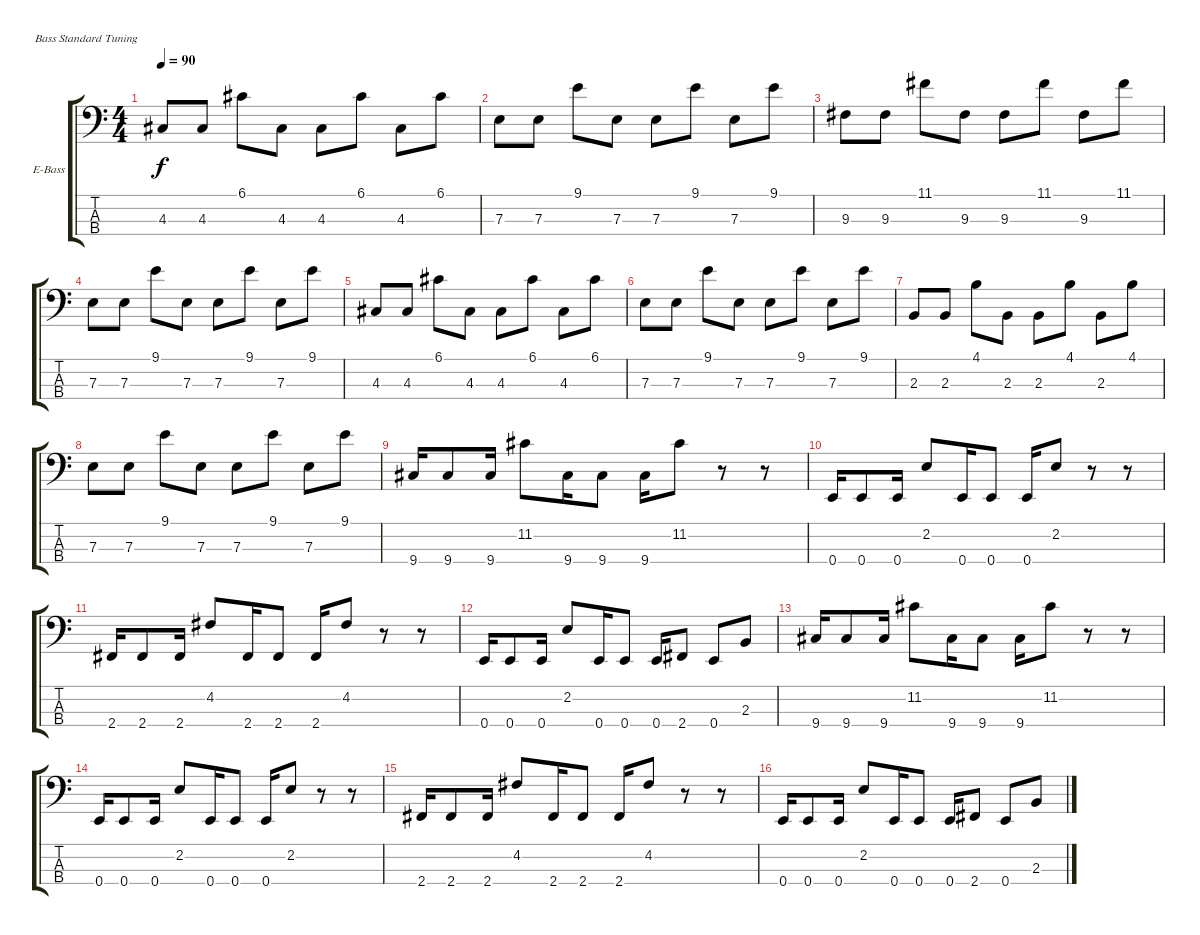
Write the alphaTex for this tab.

\bracketExtendMode groupsimilarinstruments
\firstSystemTrackNameOrientation horizontal
\otherSystemsTrackNameOrientation horizontal
\track ("bass" "E-Bass") {instrument electricbassfinger}
\staff {score tabs}
\tuning (G2 D2 A1 E1)
\ts (4 4)
\tempo 90
\clef f4
\ks c
4.3.8{dy f} 4.3.8 6.1.8 4.3.8 4.3.8 6.1.8 4.3.8 6.1.8 |
7.3.8 7.3.8 9.1.8 7.3.8 7.3.8 9.1.8 7.3.8 9.1.8 |
9.3.8 9.3.8 11.1.8 9.3.8 9.3.8 11.1.8 9.3.8 11.1.8 |
7.3.8 7.3.8 9.1.8 7.3.8 7.3.8 9.1.8 7.3.8 9.1.8 |
4.3.8 4.3.8 6.1.8 4.3.8 4.3.8 6.1.8 4.3.8 6.1.8 |
7.3.8 7.3.8 9.1.8 7.3.8 7.3.8 9.1.8 7.3.8 9.1.8 |
2.3.8 2.3.8 4.1.8 2.3.8 2.3.8 4.1.8 2.3.8 4.1.8 |
7.3.8 7.3.8 9.1.8 7.3.8 7.3.8 9.1.8 7.3.8 9.1.8 |
9.4.16 9.4.8 9.4.16 11.2.8 9.4.16 9.4.8 9.4.16 11.2.8 r.8 r.8 |
0.4.16 0.4.8 0.4.16 2.2.8 0.4.16 0.4.8 0.4.16 2.2.8 r.8 r.8 |
2.4.16 2.4.8 2.4.16 4.2.8 2.4.16 2.4.8 2.4.16 4.2.8 r.8 r.8 |
0.4.16 0.4.8 0.4.16 2.2.8 0.4.16 0.4.8 0.4.16 2.4.8 0.4.8 2.3.8 |
9.4.16 9.4.8 9.4.16 11.2.8 9.4.16 9.4.8 9.4.16 11.2.8 r.8 r.8 |
0.4.16 0.4.8 0.4.16 2.2.8 0.4.16 0.4.8 0.4.16 2.2.8 r.8 r.8 |
2.4.16 2.4.8 2.4.16 4.2.8 2.4.16 2.4.8 2.4.16 4.2.8 r.8 r.8 |
0.4.16 0.4.8 0.4.16 2.2.8 0.4.16 0.4.8 0.4.16 2.4.8 0.4.8 2.3.8
